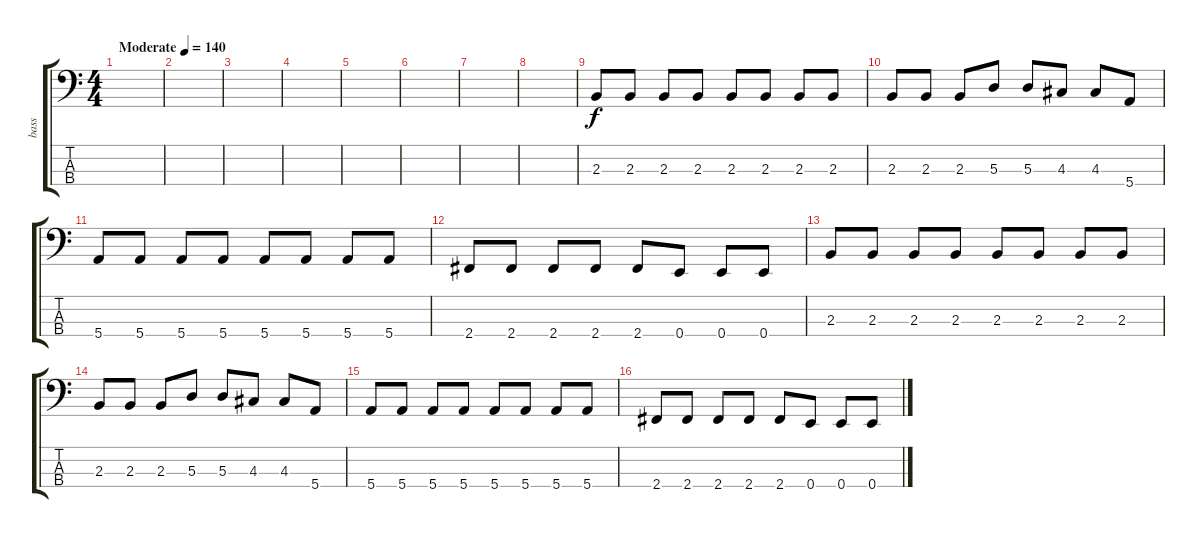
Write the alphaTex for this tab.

\track ("bass" "bass") {instrument electricbassfinger}
\staff {score tabs}
\tuning (G2 D2 A1 E1) {hide}
\ts (4 4)
\tempo (140 "Moderate")
\clef f4
\ks c
|
|
|
|
|
|
|
|
2.3.8 2.3.8 2.3.8 2.3.8 2.3.8 2.3.8 2.3.8 2.3.8 |
2.3.8 2.3.8 2.3.8 5.3.8 5.3.8 4.3.8 4.3.8 5.4.8 |
5.4.8 5.4.8 5.4.8 5.4.8 5.4.8 5.4.8 5.4.8 5.4.8 |
2.4.8 2.4.8 2.4.8 2.4.8 2.4.8 0.4.8 0.4.8 0.4.8 |
2.3.8 2.3.8 2.3.8 2.3.8 2.3.8 2.3.8 2.3.8 2.3.8 |
2.3.8 2.3.8 2.3.8 5.3.8 5.3.8 4.3.8 4.3.8 5.4.8 |
5.4.8 5.4.8 5.4.8 5.4.8 5.4.8 5.4.8 5.4.8 5.4.8 |
2.4.8 2.4.8 2.4.8 2.4.8 2.4.8 0.4.8 0.4.8 0.4.8
